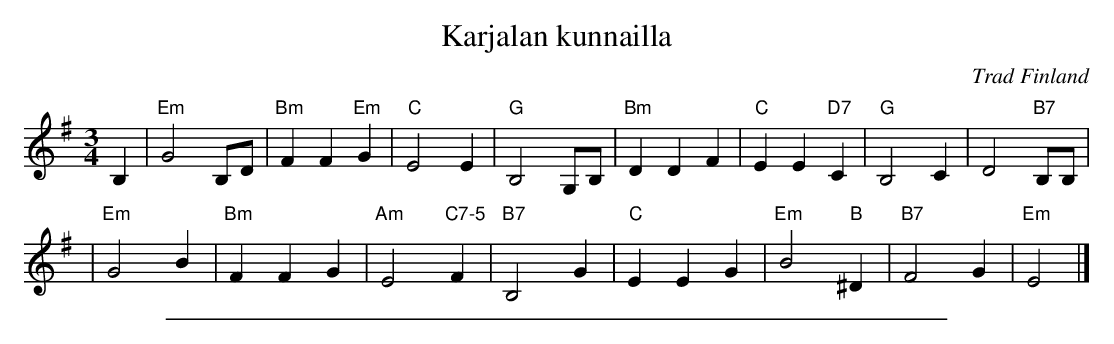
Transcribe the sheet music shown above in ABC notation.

X:1
T: Karjalan kunnailla
O: Trad Finland
M: 3/4
L: 1/8
K: Em
B,2 \
| "Em"G4 B,D | "Bm"F2 F2 "Em"G2 | "C"E4 E2 | "G"B,4 G,B, \
| "Bm"D2 D2 F2 | "C"E2 E2 "D7"C2 | "G"B,4 C2 | D4 "B7"B,B, |
| "Em"G4 B2 | "Bm"F2 F2 G2 | "Am"E4 "C7-5"F2 | "B7"B,4 G2 \
| "C"E2 E2 G2 | "Em"B4 "B"^D2 | "B7"F4 G2 | "Em"E4 |]
